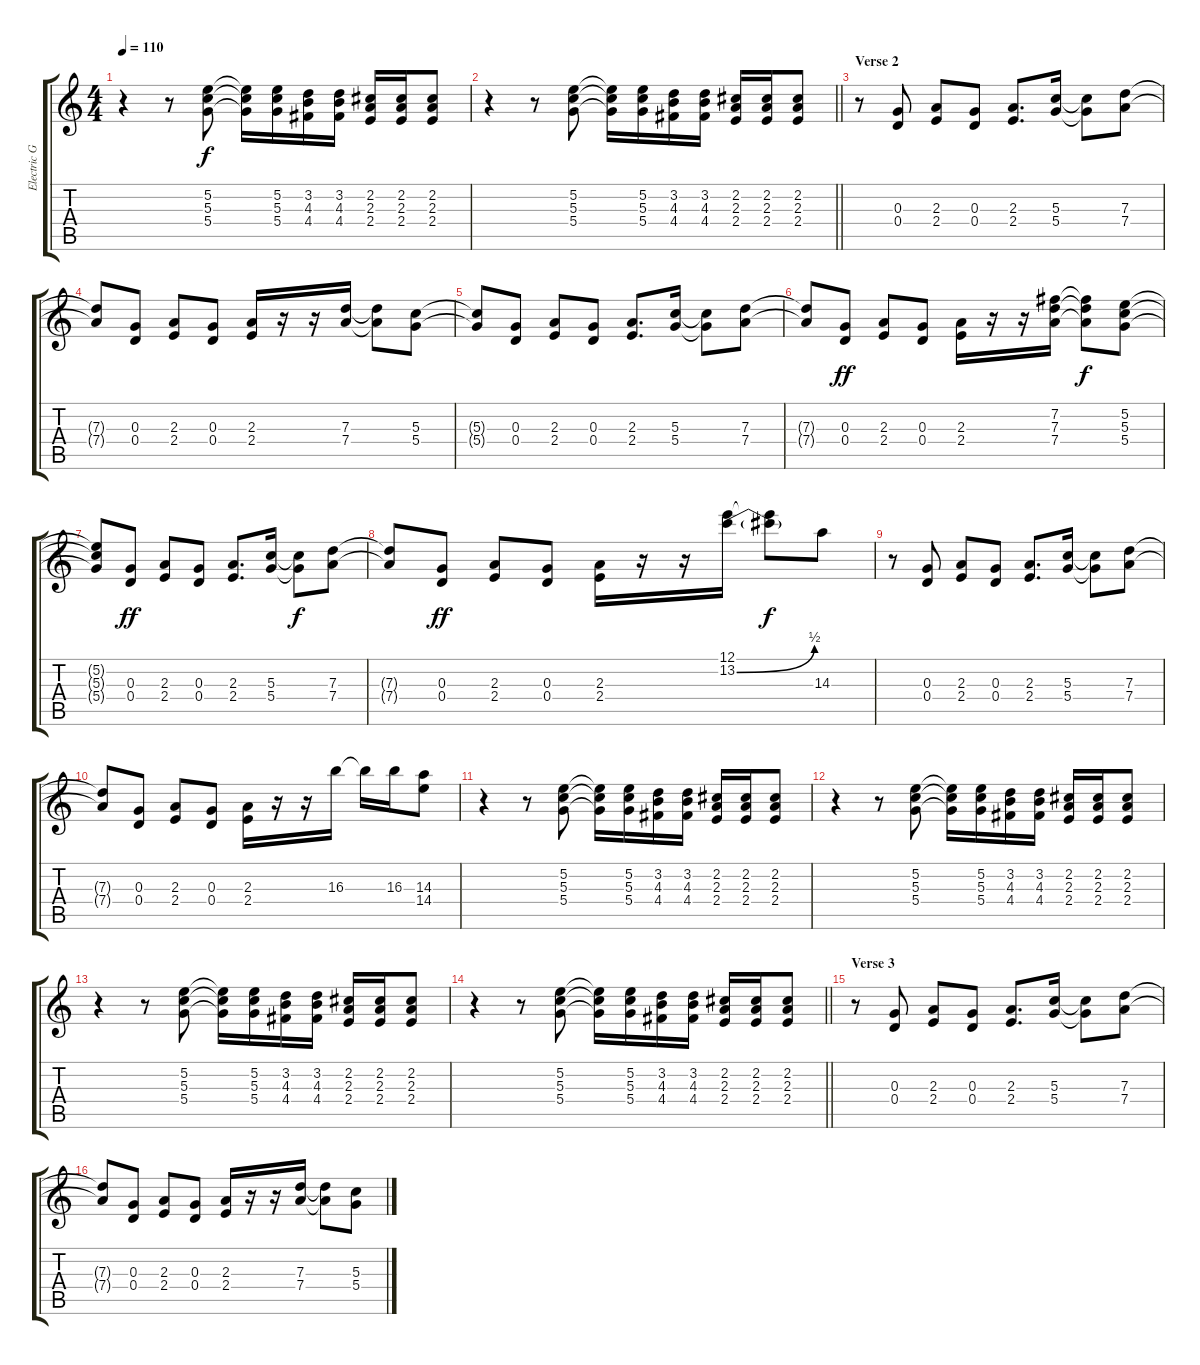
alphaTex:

\track ("Electric Guitar III" "Electric G") {instrument distortionguitar}
\staff {score tabs}
\tuning (E4 B3 G3 D3 A2 E2) {hide}
\ts (4 4)
\tempo 110
\clef g2
\ks c
r.4{dy f} r.8 (5.2 5.3 5.4).8 (5.2{t} 5.3{t} 5.4{t}).16 (5.2 5.3 5.4).16 (3.2 4.3 4.4).16 (3.2 4.3 4.4).16 (2.2 2.3 2.4).16 (2.2 2.3 2.4).16 (2.2 2.3 2.4).8 |
\barLineRight lightlight
r.4 r.8 (5.2 5.3 5.4).8 (5.2{t} 5.3{t} 5.4{t}).16 (5.2 5.3 5.4).16 (3.2 4.3 4.4).16 (3.2 4.3 4.4).16 (2.2 2.3 2.4).16 (2.2 2.3 2.4).16 (2.2 2.3 2.4).8 |
\section ("" "Verse 2")
r.8 (0.3 0.4).8 (2.3 2.4).8 (0.3 0.4).8 (2.3 2.4).8{d} (5.3 5.4).16 (5.3{t} 5.4{t}).8 (7.3 7.4).8 |
(7.3{t} 7.4{t}).8 (0.3 0.4).8 (2.3 2.4).8 (0.3 0.4).8 (2.3 2.4).16 r.16 r.16 (7.3 7.4).16 (7.3{t} 7.4{t}).8 (5.3 5.4).8 |
(5.3{t} 5.4{t}).8 (0.3 0.4).8 (2.3 2.4).8 (0.3 0.4).8 (2.3 2.4).8{d} (5.3 5.4).16 (5.3{t} 5.4{t}).8 (7.3 7.4).8 |
(7.3{t} 7.4{t}).8 (0.3 0.4).8{dy ff} (2.3 2.4).8 (0.3 0.4).8 (2.3 2.4).16 r.16 r.16 (7.2 7.3 7.4).16 (7.2{t} 7.3{t} 7.4{t}).8{dy f} (5.2 5.3 5.4).8 |
(5.2{t} 5.3{t} 5.4{t}).8 (0.3 0.4).8{dy ff} (2.3 2.4).8 (0.3 0.4).8 (2.3 2.4).8{d} (5.3 5.4).16 (5.3{t} 5.4{t}).8{dy f} (7.3 7.4).8 |
(7.3{t} 7.4{t}).8 (0.3 0.4).8{dy ff} (2.3 2.4).8 (0.3 0.4).8 (2.3 2.4).16 r.16 r.16 (12.1 13.2{be (bend 0 0 60 2)}).16 (12.1{t} 13.2{t}).8{dy f} 14.3.8 |
r.8 (0.3 0.4).8 (2.3 2.4).8 (0.3 0.4).8 (2.3 2.4).8{d} (5.3 5.4).16 (5.3{t} 5.4{t}).8 (7.3 7.4).8 |
(7.3{t} 7.4{t}).8 (0.3 0.4).8 (2.3 2.4).8 (0.3 0.4).8 (2.3 2.4).16 r.16 r.16 16.3.16 16.3{t}.16 16.3.16 (14.3 14.4).8 |
r.4 r.8 (5.2 5.3 5.4).8 (5.2{t} 5.3{t} 5.4{t}).16 (5.2 5.3 5.4).16 (3.2 4.3 4.4).16 (3.2 4.3 4.4).16 (2.2 2.3 2.4).16 (2.2 2.3 2.4).16 (2.2 2.3 2.4).8 |
r.4 r.8 (5.2 5.3 5.4).8 (5.2{t} 5.3{t} 5.4{t}).16 (5.2 5.3 5.4).16 (3.2 4.3 4.4).16 (3.2 4.3 4.4).16 (2.2 2.3 2.4).16 (2.2 2.3 2.4).16 (2.2 2.3 2.4).8 |
r.4 r.8 (5.2 5.3 5.4).8 (5.2{t} 5.3{t} 5.4{t}).16 (5.2 5.3 5.4).16 (3.2 4.3 4.4).16 (3.2 4.3 4.4).16 (2.2 2.3 2.4).16 (2.2 2.3 2.4).16 (2.2 2.3 2.4).8 |
\barLineRight lightlight
r.4 r.8 (5.2 5.3 5.4).8 (5.2{t} 5.3{t} 5.4{t}).16 (5.2 5.3 5.4).16 (3.2 4.3 4.4).16 (3.2 4.3 4.4).16 (2.2 2.3 2.4).16 (2.2 2.3 2.4).16 (2.2 2.3 2.4).8 |
\section ("" "Verse 3")
r.8 (0.3 0.4).8 (2.3 2.4).8 (0.3 0.4).8 (2.3 2.4).8{d} (5.3 5.4).16 (5.3{t} 5.4{t}).8 (7.3 7.4).8 |
(7.3{t} 7.4{t}).8 (0.3 0.4).8 (2.3 2.4).8 (0.3 0.4).8 (2.3 2.4).16 r.16 r.16 (7.3 7.4).16 (7.3{t} 7.4{t}).8 (5.3 5.4).8
